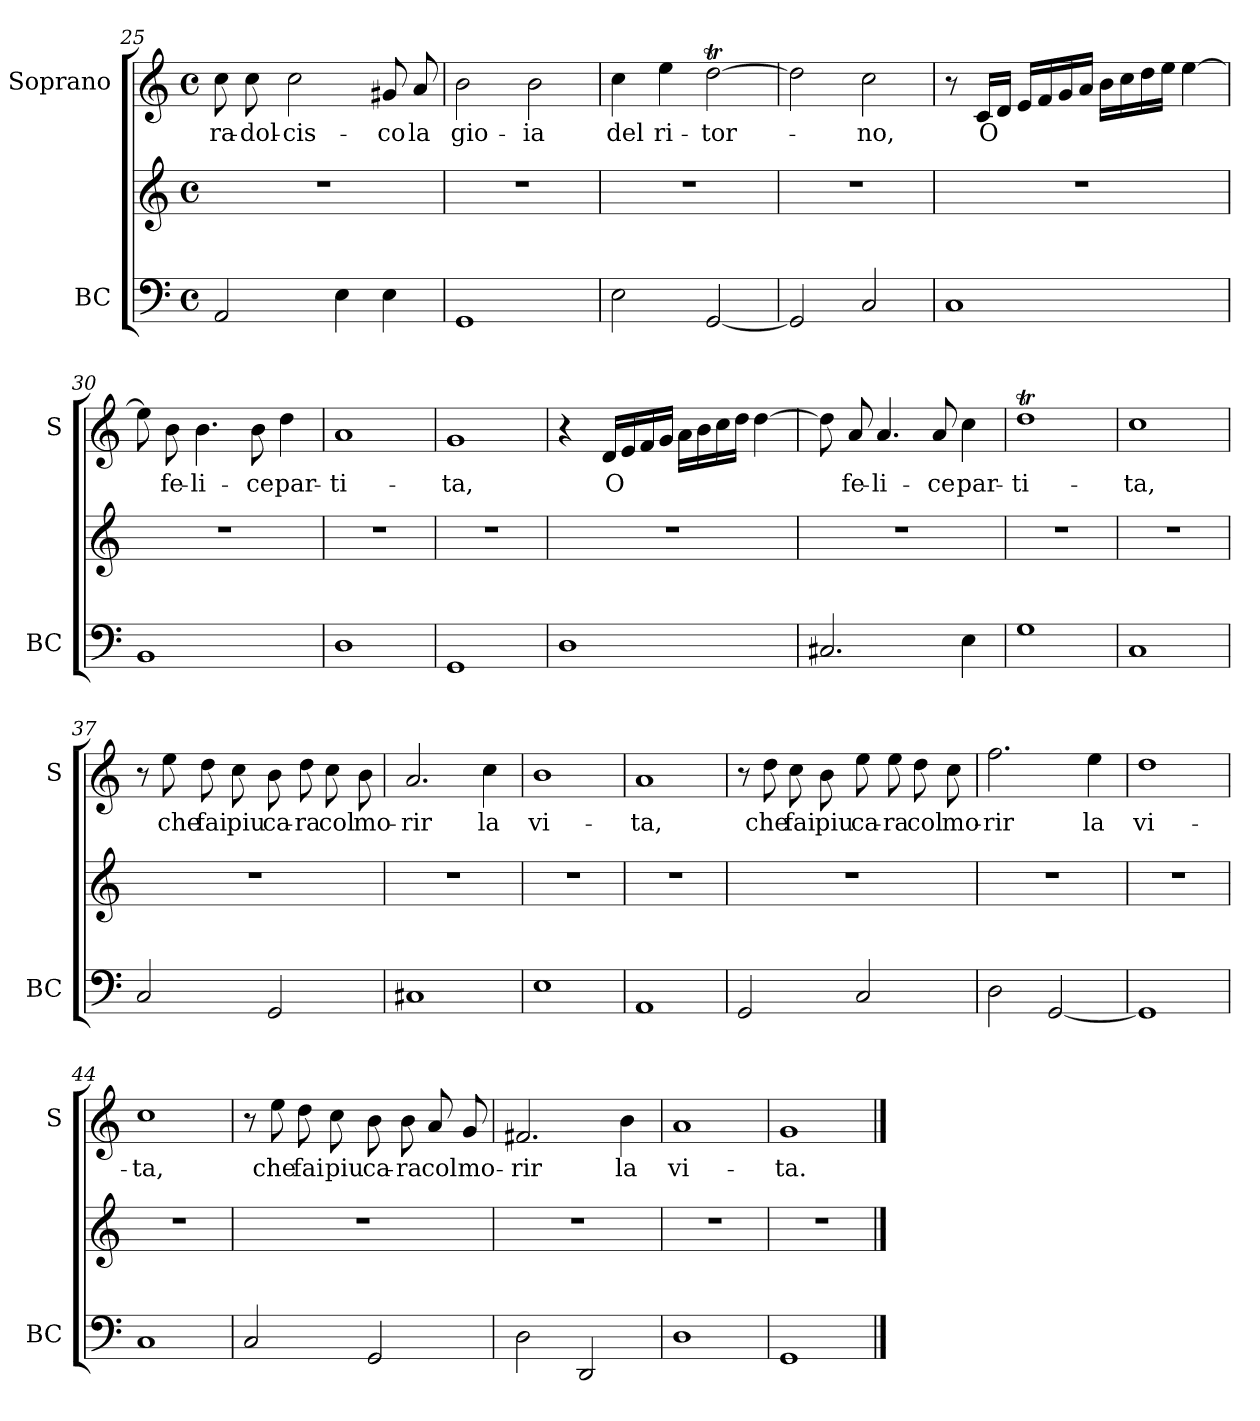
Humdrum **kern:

**kern	**kern	**kern	**text
*part2	*part2	*part1	*part1
*staff3	*staff2	*staff1	*staff1
*I"BC	*	*I"Soprano	*
*I'BC	*	*I'S	*
*clefF4	*clefG2	*clefG2	*
*k[]	*k[]	*k[]	*
*C:	*C:	*C:	*
*M4/4	*M4/4	*M4/4	*
*met(c)	*met(c)	*met(c)	*
=25	=25	=25	=25
!	!	!	!LO:LY:b
2AA/	1r	8cc\	ra-
!	!	!	!LO:LY:b
.	.	8cc\	-dol-
!	!	!	!LO:LY:b
.	.	2cc\	-cis-
4E\	.	.	.
!	!	!	!LO:LY:b
4E\	.	8g#X/	-co
!	!	!	!LO:LY:b
.	.	8a/	la
!!LO:LB:g=z
=26	=26	=26	=26
!	!	!	!LO:LY:b
1GG	1r	2b\	gio-
!	!	!	!LO:LY:b
.	.	2b\	-ia
=27	=27	=27	=27
!	!	!	!LO:LY:b
2E\	1r	4cc\	del
!	!	!	!LO:LY:b
.	.	4ee\	ri-
!	!	!	!LO:LY:b
[2GG/	.	[2ddT\	-tor-
=28	=28	=28	=28
2GG/]	1r	2dd\]	.
!	!	!	!LO:LY:b
2C/	.	2cc\	-no,
=29	=29	=29	=29
1C	1r	8r	.
!	!	!	!LO:LY:b
.	.	16c/LL	O
.	.	16d/JJ	.
.	.	16e/LL	.
.	.	16f/	.
.	.	16g/	.
.	.	16a/JJ	.
.	.	16b\LL	.
.	.	16cc\	.
.	.	16dd\	.
.	.	16ee\JJ	.
.	.	[4ee\	.
=30	=30	=30	=30
1BB	1r	8ee\]	.
!	!	!	!LO:LY:b
.	.	8b\	fe-
!	!	!	!LO:LY:b
.	.	4.b\	-li-
!	!	!	!LO:LY:b
.	.	8b\	-ce
!	!	!	!LO:LY:b
.	.	4dd\	par-
!!LO:LB:g=z
=31	=31	=31	=31
!	!	!	!LO:LY:b
1D	1r	1a	-ti-
=32	=32	=32	=32
!	!	!	!LO:LY:b
1GG	1r	1g	-ta,
=33	=33	=33	=33
1D	1r	4r	.
!	!	!	!LO:LY:b
.	.	16d/LL	O
.	.	16e/	.
.	.	16f/	.
.	.	16g/JJ	.
.	.	16a\LL	.
.	.	16b\	.
.	.	16cc\	.
.	.	16dd\JJ	.
.	.	[4dd\	.
=34	=34	=34	=34
2.C#X/	1r	8dd\]	.
!	!	!	!LO:LY:b
.	.	8a/	fe-
!	!	!	!LO:LY:b
.	.	4.a/	-li-
!	!	!	!LO:LY:b
.	.	8a/	-ce
!	!	!	!LO:LY:b
4E\	.	4cc\	par-
=35	=35	=35	=35
!	!	!	!LO:LY:b
1G	1r	1ddT	-ti-
!!LO:PB:g=z
=36	=36	=36	=36
!	!	!	!LO:LY:b
1C	1r	1cc	-ta,
=37	=37	=37	=37
2C/	1r	8r	.
!	!	!	!LO:LY:b
.	.	8ee\	che
!	!	!	!LO:LY:b
.	.	8dd\	fai
!	!	!	!LO:LY:b
.	.	8cc\	piu
!	!	!	!LO:LY:b
2GG/	.	8b\	ca-
!	!	!	!LO:LY:b
.	.	8dd\	-ra
!	!	!	!LO:LY:b
.	.	8cc\	col
!	!	!	!LO:LY:b
.	.	8b\	mo-
=38	=38	=38	=38
!	!	!	!LO:LY:b
1C#X	1r	2.a/	-rir
!	!	!	!LO:LY:b
.	.	4cc\	la
=39	=39	=39	=39
!	!	!	!LO:LY:b
1E	1r	1b	vi-
=40	=40	=40	=40
!	!	!	!LO:LY:b
1AA	1r	1a	-ta,
!!LO:LB:g=z
=41	=41	=41	=41
2GG/	1r	8r	.
!	!	!	!LO:LY:b
.	.	8dd\	che
!	!	!	!LO:LY:b
.	.	8cc\	fai
!	!	!	!LO:LY:b
.	.	8b\	piu
!	!	!	!LO:LY:b
2C/	.	8ee\	ca-
!	!	!	!LO:LY:b
.	.	8ee\	-ra
!	!	!	!LO:LY:b
.	.	8dd\	col
!	!	!	!LO:LY:b
.	.	8cc\	mo-
=42	=42	=42	=42
!	!	!	!LO:LY:b
2D\	1r	2.ff\	-rir
[2GG/	.	.	.
!	!	!	!LO:LY:b
.	.	4ee\	la
=43	=43	=43	=43
!	!	!	!LO:LY:b
1GG]	1r	1dd	vi-
=44	=44	=44	=44
!	!	!	!LO:LY:b
1C	1r	1cc	-ta,
!!LO:LB:g=z
=45	=45	=45	=45
2C/	1r	8r	.
!	!	!	!LO:LY:b
.	.	8ee\	che
!	!	!	!LO:LY:b
.	.	8dd\	fai
!	!	!	!LO:LY:b
.	.	8cc\	piu
!	!	!	!LO:LY:b
2GG/	.	8b\	ca-
!	!	!	!LO:LY:b
.	.	8b\	-ra
!	!	!	!LO:LY:b
.	.	8a/	col
!	!	!	!LO:LY:b
.	.	8g/	mo-
=46	=46	=46	=46
!	!	!	!LO:LY:b
2D\	1r	2.f#X/	-rir
2DD/	.	.	.
!	!	!	!LO:LY:b
.	.	4b\	la
=47	=47	=47	=47
!	!	!	!LO:LY:b
1D	1r	1a	vi-
=48	=48	=48	=48
!	!	!	!LO:LY:b
1GG	1r	1g	-ta.
==	==	==	==
*-	*-	*-	*-
